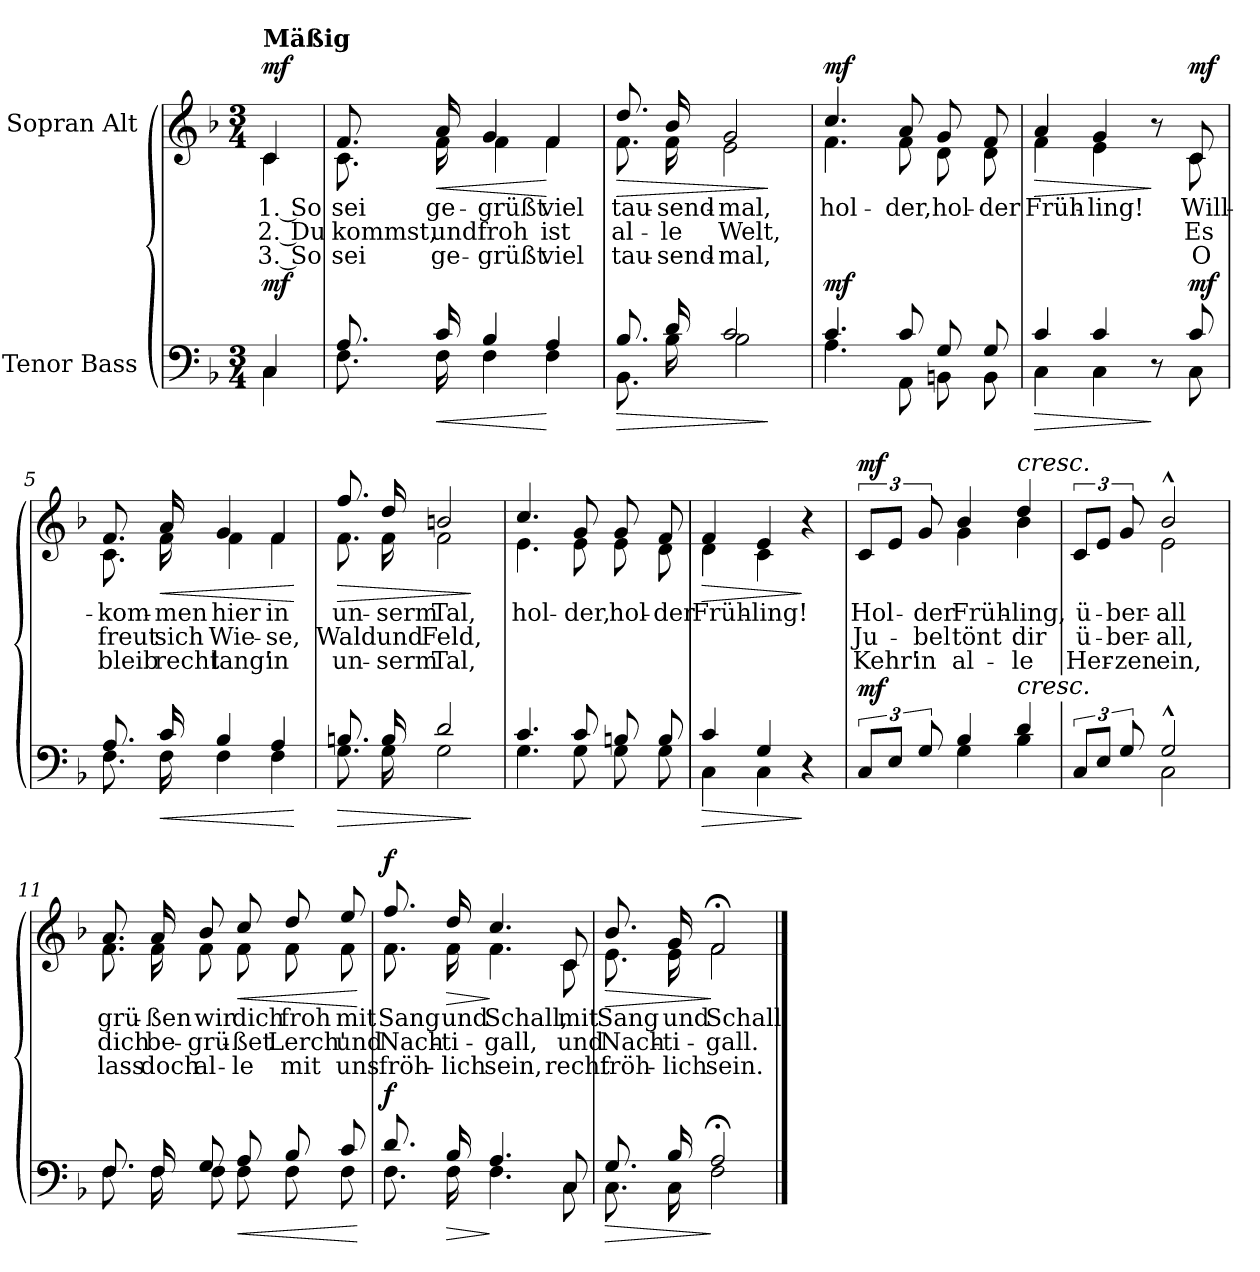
**kern	**dynam	**kern	**text	**text	**text	**dynam
*part2	*part2	*part1	*part1	*part1	*part1	*part1
*staff2	*staff2	*staff1	*staff1	*staff1	*staff1	*staff1
*I"Tenor Bass	*	*I"Sopran Alt	*	*	*	*
*clefF4	*	*clefG2	*	*	*	*
*k[b-]	*	*k[b-]	*	*	*	*
*M3/4	*	*M3/4	*	*	*	*
=	=	=	=	=	=	=
*^	*	*^	*	*	*	*
!	!	!	!LO:TX:a:B:t=Mäßig	!	!	!	!	!
!	!	!LO:DY:a	!	!	!	!	!	!LO:DY:a
4C/	4C\	mf	4c/	4c\	1. So	2. Du	3. So	mf
=1	=1	=1	=1	=1	=1	=1	=1	=1
8.A/	8.F\	.	8.f/	8.c\	sei	kommst,	sei	.
!	!	!LO:HP:b	!	!	!	!	!	!LO:HP:b
16c/	16F\	<	16a/	16f\	ge-	und	ge-	<
4B-/	4F\	.	4g/	4f\	-grüßt	froh	-grüßt	.
4A/	4F\	[	4f/	4f\	viel	ist	viel	[
=2	=2	=2	=2	=2	=2	=2	=2	=2
!	!	!LO:HP:b	!	!	!	!	!	!LO:HP:b
8.B-/	8.BB-\	>	8.dd/	8.f\	tau-	al-	tau-	>
16d/	16B-\	.	16b-/	16f\	-send-	-le	-send-	.
2c/	2B-\	.	2g/	2e\	-mal,	Welt,	-mal,	.
*v	*v	*	*	*	*	*	*	*
*	*	*v	*v	*	*	*	*
.	]	.	.	.	.	]
=3	=3	=3	=3	=3	=3	=3
*^	*	*^	*	*	*	*
!	!	!LO:DY:a	!	!	!	!	!	!LO:DY:a
4.c/	4.A\	mf	4.cc/	4.f\	hol-	.	.	mf
8c/	8AA\	.	8a/	8f\	-der,	.	.	.
8G/	8BBn\	.	8g/	8d\	hol-	.	.	.
8G/	8BB\	.	8f/	8d\	-der	.	.	.
=4	=4	=4	=4	=4	=4	=4	=4	=4
!	!	!LO:HP:b	!	!	!	!	!	!LO:HP:b
4c/	4C\	>	4a/	4f\	Früh-	.	.	>
4c/	4C\	.	4g/	4e\	-ling!	.	.	.
8r	8ryy	]	8r	8ryy	.	.	.	]
!	!	!LO:DY:a	!	!	!	!	!	!LO:DY:a
8c/	8C\	mf	8c/	8c\	Will-	Es	O	mf
!!LO:LB:g=z	!!
=5	=5	=5	=5	=5	=5	=5	=5	=5
8.A/	8.F\	.	8.f/	8.c\	-kom-	freut	bleib	.
!	!	!LO:HP:b	!	!	!	!	!	!LO:HP:b
16c/	16F\	<	16a/	16f\	-men	sich	recht	<
4B-/	4F\	.	4g/	4f\	hier	Wie-	lang'	.
4A/	4F\	.	4f/	4f\	in	-se,	in	.
*v	*v	*	*	*	*	*	*	*
*	*	*v	*v	*	*	*	*
.	[	.	.	.	.	[
=6	=6	=6	=6	=6	=6	=6
!	!LO:HP:b	!	!	!	!	!LO:HP:b
*^	*	*^	*	*	*	*
8.Bn/	8.G\	>	8.ff/	8.f\	un-	Wald	un-	>
16B/	16G\	.	16dd/	16f\	-serm	und	-serm	.
2d/	2G\	.	2bn/	2f\	Tal,	Feld,	Tal,	.
*v	*v	*	*	*	*	*	*	*
*	*	*v	*v	*	*	*	*
.	]	.	.	.	.	]
=7	=7	=7	=7	=7	=7	=7
*^	*	*^	*	*	*	*
4.c/	4.G\	.	4.cc/	4.e\	hol-	.	.	.
8c/	8G\	.	8g/	8e\	-der,	.	.	.
8Bn/	8G\	.	8g/	8e\	hol-	.	.	.
8B/	8G\	.	8f/	8d\	-der	.	.	.
=8	=8	=8	=8	=8	=8	=8	=8	=8
!	!	!LO:HP:b	!	!	!	!	!	!LO:HP:b
4c/	4C\	>	4f/	4d\	Früh-	.	.	>
4G/	4C\	.	4e/	4c\	-ling!	.	.	.
4r	4ryy	]	4r	4ryy	.	.	.	]
=9	=9	=9	=9	=9	=9	=9	=9	=9
!	!	!LO:DY:a	!	!	!	!	!	!LO:DY:a
12C/L	4ryy	mf	12c/L	4ryy	Hol-	Ju-	Kehr'	mf
12E/J	.	.	12e/J	.	.	.	.	.
12G/	.	.	12g/	.	-der	-bel	in	.
4B-/	4G\	.	4b-/	4g\	Früh-	tönt	al-	.
!	!	!	!LO:TX:a:i:t=cresc.	!	!	!	!	!
!LO:TX:a:i:t=cresc.	!	!	!	!	!	!	!	!
4d/	4B-\	.	4dd/	4b-\	-ling,	dir	-le	.
!!LO:LB:g=z	!!
=10	=10	=10	=10	=10	=10	=10	=10	=10
12C/L	4ryy	.	12c/L	4ryy	ü-	ü-	Her-	.
12E/J	.	.	12e/J	.	.	.	.	.
12G/	.	.	12g/	.	-ber-	-ber-	-zen	.
2G^^/	2C\	.	2b-^^/	2e\	-all	-all,	ein,	.
=11	=11	=11	=11	=11	=11	=11	=11	=11
8.F/	8.F\	.	8.a/	8.f\	grü-	dich	lass	.
16F/	16F\	.	16a/	16f\	-ßen	be-	doch	.
8G/	8F\	.	8b-/	8f\	wir	-grü-	al-	.
!	!	!LO:HP:b	!	!	!	!	!	!LO:HP:b
8A/	8F\	<	8cc/	8f\	dich	-ßet	-le	<
8B-/	8F\	.	8dd/	8f\	froh	Lerch'	mit	.
8c/	8F\	.	8ee/	8f\	mit	und	uns	.
*v	*v	*	*	*	*	*	*	*
*	*	*v	*v	*	*	*	*
.	[	.	.	.	.	[
=12	=12	=12	=12	=12	=12	=12
*^	*	*^	*	*	*	*
!	!	!LO:DY:a	!	!	!	!	!	!LO:DY:a
8.d/	8.F\	f	8.ff/	8.f\	Sang	Nach-	fröh-	f
!	!	!LO:HP:b	!	!	!	!	!	!LO:HP:b
16B-/	16F\	>	16dd/	16f\	und	-ti-	-lich	>
4.A/	4.F\	]	4.cc/	4.f\	Schall,	-gall,	sein,	]
8C/	8C\	.	8c/	8c\	mit	und	recht	.
=13	=13	=13	=13	=13	=13	=13	=13	=13
!	!	!LO:HP:b	!	!	!	!	!	!LO:HP:b
8.G/	8.C\	>	8.b-/	8.e\	Sang	Nach-	fröh-	>
16B-/	16C\	.	16g/	16e\	und	-ti-	-lich	.
2A;</	2F\	]	2f;</	2f\	Schall.	-gall.	sein.	]
*v	*v	*	*	*	*	*	*	*
*	*	*v	*v	*	*	*	*
==	==	==	==	==	==	==
*-	*-	*-	*-	*-	*-	*-
